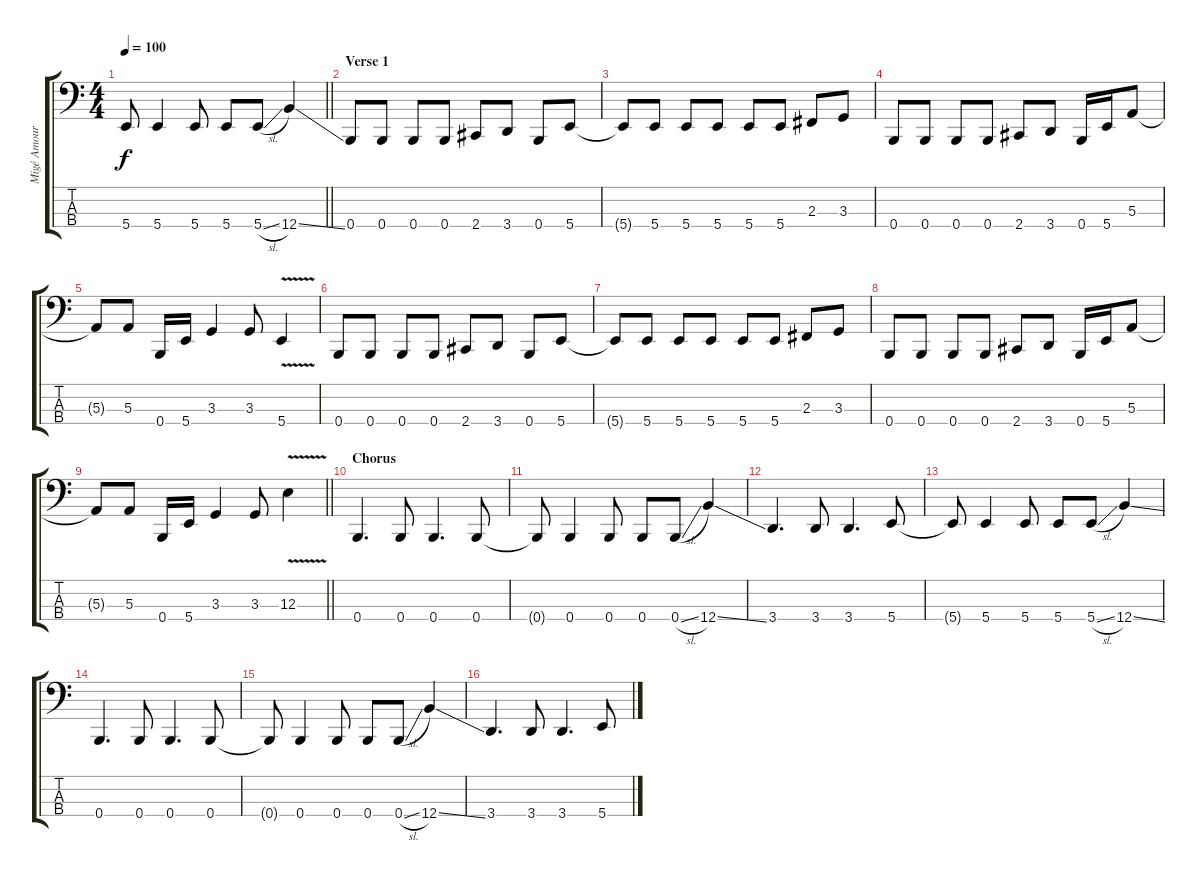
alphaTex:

\track ("Migé Amour (Bass)" "Migé Amour") {instrument electricbassfinger}
\staff {score tabs}
\tuning (D2 A1 E1 B0) {hide}
\ts (4 4)
\tempo 100
\clef f4
\barLineRight lightlight
\ks c
5.4{t}.8{dy f} 5.4.4 5.4.8 5.4.8 5.4{sl}.8 12.4{ss}.4 |
\section ("" "Verse 1")
0.4.8 0.4.8 0.4.8 0.4.8 2.4.8 3.4.8 0.4.8 5.4.8 |
5.4{t}.8 5.4.8 5.4.8 5.4.8 5.4.8 5.4.8 2.3.8 3.3.8 |
0.4.8 0.4.8 0.4.8 0.4.8 2.4.8 3.4.8 0.4.16 5.4.16 5.3.8 |
5.3{t}.8 5.3.8 0.4.16 5.4.16 3.3.4 3.3.8 5.4{v}.4 |
0.4.8 0.4.8 0.4.8 0.4.8 2.4.8 3.4.8 0.4.8 5.4.8 |
5.4{t}.8 5.4.8 5.4.8 5.4.8 5.4.8 5.4.8 2.3.8 3.3.8 |
0.4.8 0.4.8 0.4.8 0.4.8 2.4.8 3.4.8 0.4.16 5.4.16 5.3.8 |
\barLineRight lightlight
5.3{t}.8 5.3.8 0.4.16 5.4.16 3.3.4 3.3.8 12.3{v}.4 |
\section ("" "Chorus")
0.4.4{d} 0.4.8 0.4.4{d} 0.4.8 |
0.4{t}.8 0.4.4 0.4.8 0.4.8 0.4{sl}.8 12.4{ss}.4 |
3.4.4{d} 3.4.8 3.4.4{d} 5.4.8 |
5.4{t}.8 5.4.4 5.4.8 5.4.8 5.4{sl}.8 12.4{ss}.4 |
0.4.4{d} 0.4.8 0.4.4{d} 0.4.8 |
0.4{t}.8 0.4.4 0.4.8 0.4.8 0.4{sl}.8 12.4{ss}.4 |
3.4.4{d} 3.4.8 3.4.4{d} 5.4.8
